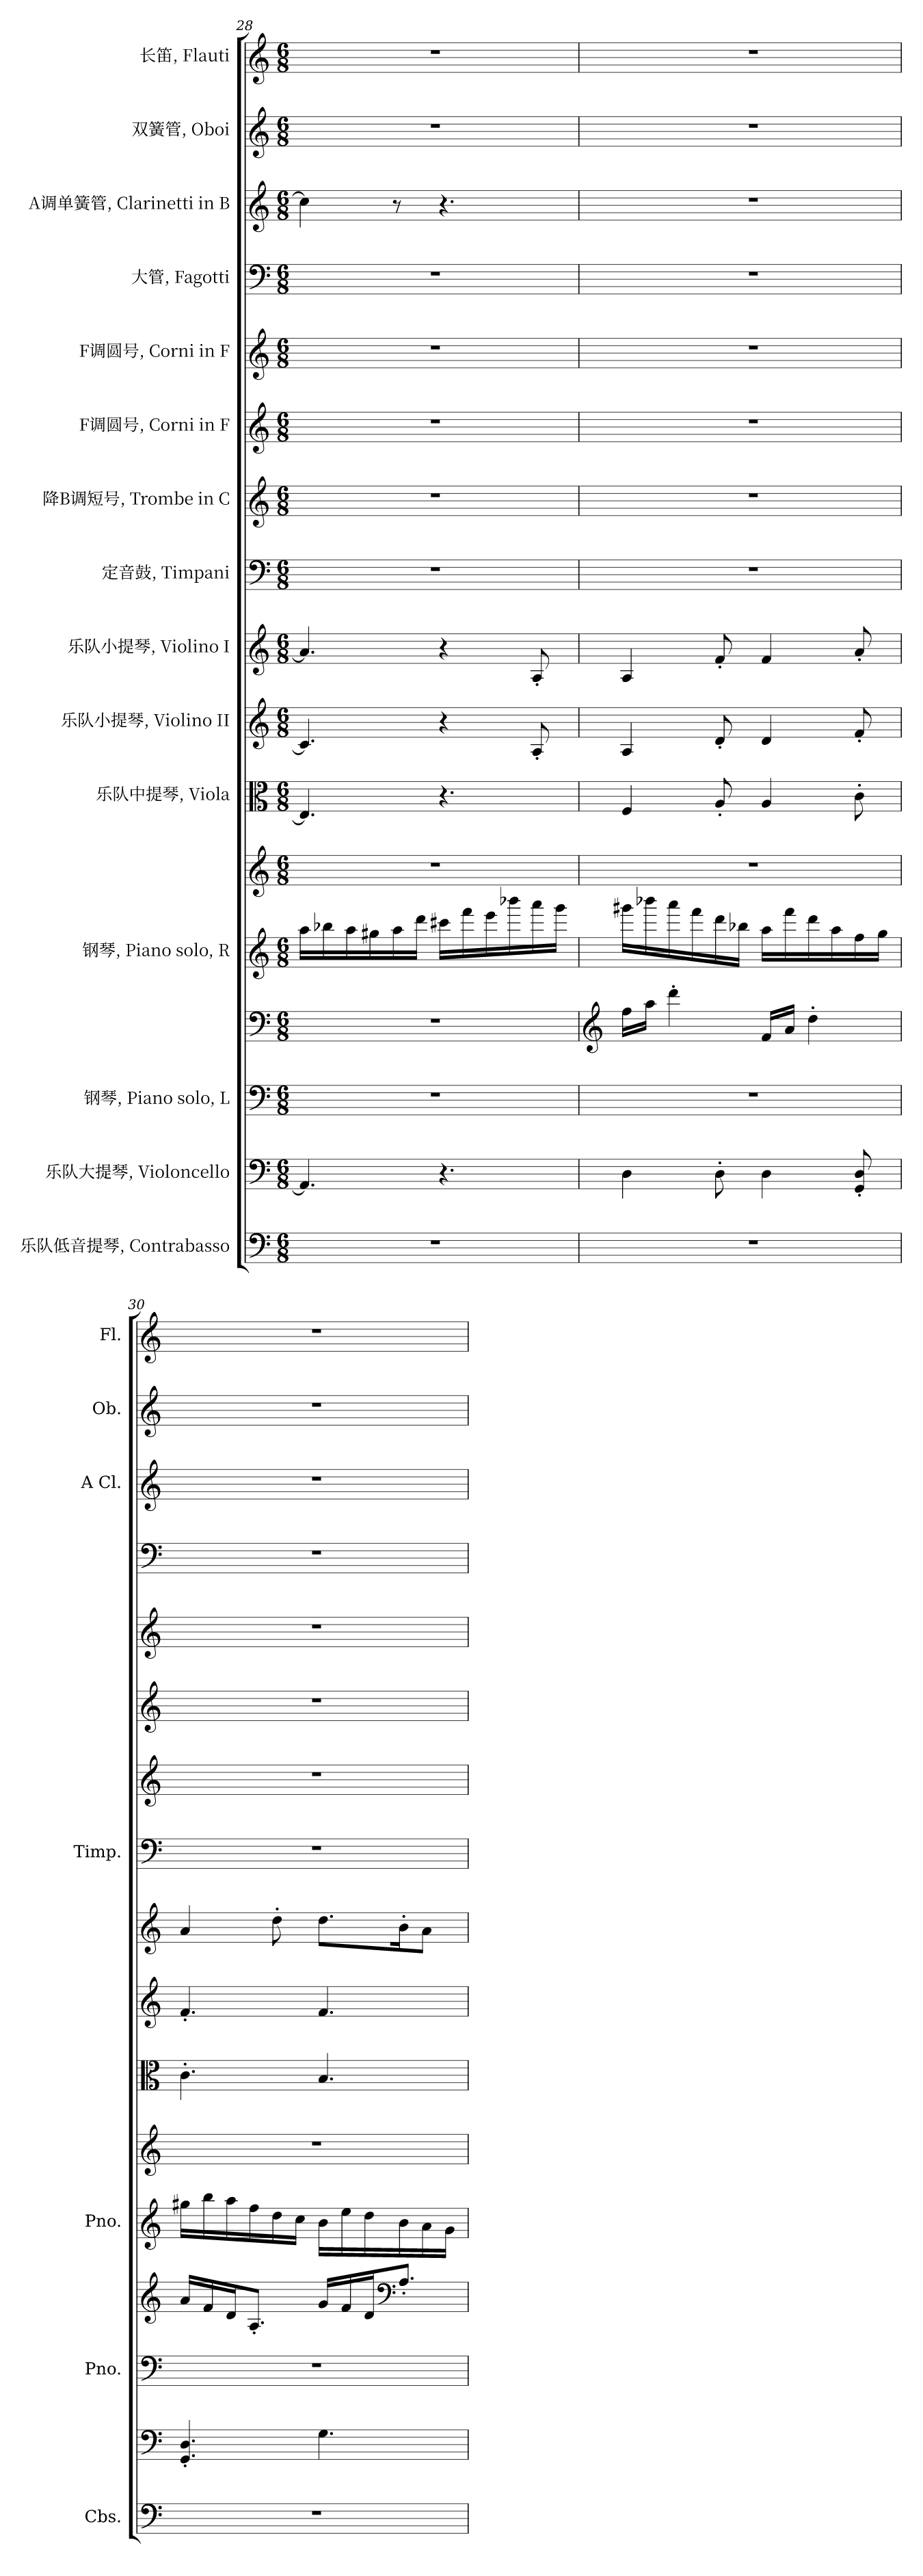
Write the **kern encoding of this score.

**kern	**kern	**kern	**kern	**kern	**kern	**kern	**kern	**kern	**kern	**kern	**kern	**kern	**kern	**kern	**kern	**kern
*part15	*part14	*part13	*part13	*part12	*part12	*part11	*part10	*part9	*part8	*part7	*part6	*part5	*part4	*part3	*part2	*part1
*staff17	*staff16	*staff15	*staff14	*staff13	*staff12	*staff11	*staff10	*staff9	*staff8	*staff7	*staff6	*staff5	*staff4	*staff3	*staff2	*staff1
*I"乐队低音提琴, Contrabasso	*I"乐队大提琴, Violoncello	*I"钢琴, Piano solo, L	*	*I"钢琴, Piano solo, R	*	*I"乐队中提琴, Viola	*I"乐队小提琴, Violino II	*I"乐队小提琴, Violino I	*I"定音鼓, Timpani	*I"降B调短号, Trombe in C	*I"F调圆号, Corni in F	*I"F调圆号, Corni in F	*I"大管, Fagotti	*I"A调单簧管, Clarinetti in B	*I"双簧管, Oboi	*I"长笛, Flauti
*I'Cbs.	*	*I'Pno.	*	*I'Pno.	*	*	*	*	*I'Timp.	*	*	*	*	*I'A Cl.	*I'Ob.	*I'Fl.
*clefF4	*clefF4	*clefF4	*clefF4	*clefG2	*clefG2	*clefC3	*clefG2	*clefG2	*clefF4	*clefG2	*clefG2	*clefG2	*clefF4	*clefG2	*clefG2	*clefG2
*ITrd7c12	*	*	*	*	*	*	*	*	*	*ITrd1c2	*ITrd4c7	*ITrd4c7	*	*ITrd2c3	*	*
*k[]	*k[]	*k[]	*k[]	*k[]	*k[]	*k[]	*k[]	*k[]	*k[]	*k[b-e-]	*k[b-]	*k[b-]	*k[]	*k[f#c#g#]	*k[]	*k[]
*M6/8	*M6/8	*M6/8	*M6/8	*M6/8	*M6/8	*M6/8	*M6/8	*M6/8	*M6/8	*M6/8	*M6/8	*M6/8	*M6/8	*M6/8	*M6/8	*M6/8
*MM149	*MM149	*MM149	*MM149	*MM149	*MM149	*MM149	*MM149	*MM149	*MM149	*MM149	*MM149	*MM149	*MM149	*MM149	*MM149	*MM149
=28	=28	=28	=28	=28	=28	=28	=28	=28	=28	=28	=28	=28	=28	=28	=28	=28
2.r	4.AA/]	2.r	2.r	16aa\LL	2.r	4.E/]	4.c#/]	4.a/]	2.r	2.r	2.r	2.r	2.r	4a\]	2.r	2.r
.	.	.	.	16bb-X\	.	.	.	.	.	.	.	.	.	.	.	.
.	.	.	.	16aa\	.	.	.	.	.	.	.	.	.	.	.	.
.	.	.	.	16gg#X\	.	.	.	.	.	.	.	.	.	.	.	.
.	.	.	.	16aa\	.	.	.	.	.	.	.	.	.	8r	.	.
.	.	.	.	16ddd\JJ	.	.	.	.	.	.	.	.	.	.	.	.
.	4.r	.	.	16ccc#X\LL	.	4.r	4r	4r	.	.	.	.	.	4.r	.	.
.	.	.	.	16fff\	.	.	.	.	.	.	.	.	.	.	.	.
.	.	.	.	16eee\	.	.	.	.	.	.	.	.	.	.	.	.
.	.	.	.	16bbb-X\	.	.	.	.	.	.	.	.	.	.	.	.
.	.	.	.	16aaa\	.	.	8A'/	8A'/	.	.	.	.	.	.	.	.
.	.	.	.	16ggg\JJ	.	.	.	.	.	.	.	.	.	.	.	.
!!LO:PB:g=z
=29	=29	=29	=29	=29	=29	=29	=29	=29	=29	=29	=29	=29	=29	=29	=29	=29
*	*	*	*clefG2	*	*	*	*	*	*	*	*	*	*	*	*	*
*	*	*	*	*	*	*	*	*	*	*	*	*	*	*	*	*MM149
2.r	4D\	2.r	16ff\LL	16ggg#X\LL	2.r	4F/	4A/	4A/	2.r	2.r	2.r	2.r	2.r	2.r	2.r	2.r
.	.	.	16aa\JJ	16bbb-X\	.	.	.	.	.	.	.	.	.	.	.	.
.	.	.	4ddd'\	16aaa\	.	.	.	.	.	.	.	.	.	.	.	.
.	.	.	.	16fff\	.	.	.	.	.	.	.	.	.	.	.	.
.	8D'\	.	.	16ddd\	.	8A'/	8d'/	8f'/	.	.	.	.	.	.	.	.
.	.	.	.	16bb-X\JJ	.	.	.	.	.	.	.	.	.	.	.	.
.	4D\	.	16f/LL	16aa\LL	.	4A/	4d/	4f/	.	.	.	.	.	.	.	.
.	.	.	16a/JJ	16fff\	.	.	.	.	.	.	.	.	.	.	.	.
.	.	.	4dd'\	16ddd\	.	.	.	.	.	.	.	.	.	.	.	.
.	.	.	.	16aa\	.	.	.	.	.	.	.	.	.	.	.	.
.	8GG/' 8D/'	.	.	16ff\	.	8c'\	8f'/	8a'/	.	.	.	.	.	.	.	.
.	.	.	.	16gg\JJ	.	.	.	.	.	.	.	.	.	.	.	.
=30	=30	=30	=30	=30	=30	=30	=30	=30	=30	=30	=30	=30	=30	=30	=30	=30
*	*	*	*	*	*	*	*	*	*	*	*	*	*	*	*	*MM149
2.r	4.GG/' 4.D/'	2.r	16a/LL	16gg#X\LL	2.r	4.c'\	4.f'/	4a/	2.r	2.r	2.r	2.r	2.r	2.r	2.r	2.r
.	.	.	16f/	16bb\	.	.	.	.	.	.	.	.	.	.	.	.
.	.	.	16d/J	16aa\	.	.	.	.	.	.	.	.	.	.	.	.
.	.	.	8.A'/J	16ff\	.	.	.	.	.	.	.	.	.	.	.	.
.	.	.	.	16dd\	.	.	.	8dd'\	.	.	.	.	.	.	.	.
.	.	.	.	16cc\JJ	.	.	.	.	.	.	.	.	.	.	.	.
.	4.G\	.	16g/LL	16b\LL	.	4.B/	4.f/	8.dd\L	.	.	.	.	.	.	.	.
.	.	.	16f/	16ee\	.	.	.	.	.	.	.	.	.	.	.	.
.	.	.	16d/J	16dd\	.	.	.	.	.	.	.	.	.	.	.	.
*	*	*	*clefF4	*	*	*	*	*	*	*	*	*	*	*	*	*
.	.	.	8.A'/J	16b\	.	.	.	16b'\K	.	.	.	.	.	.	.	.
.	.	.	.	16a\	.	.	.	8a\J	.	.	.	.	.	.	.	.
.	.	.	.	16g\JJ	.	.	.	.	.	.	.	.	.	.	.	.
=	=	=	=	=	=	=	=	=	=	=	=	=	=	=	=	=
*-	*-	*-	*-	*-	*-	*-	*-	*-	*-	*-	*-	*-	*-	*-	*-	*-
